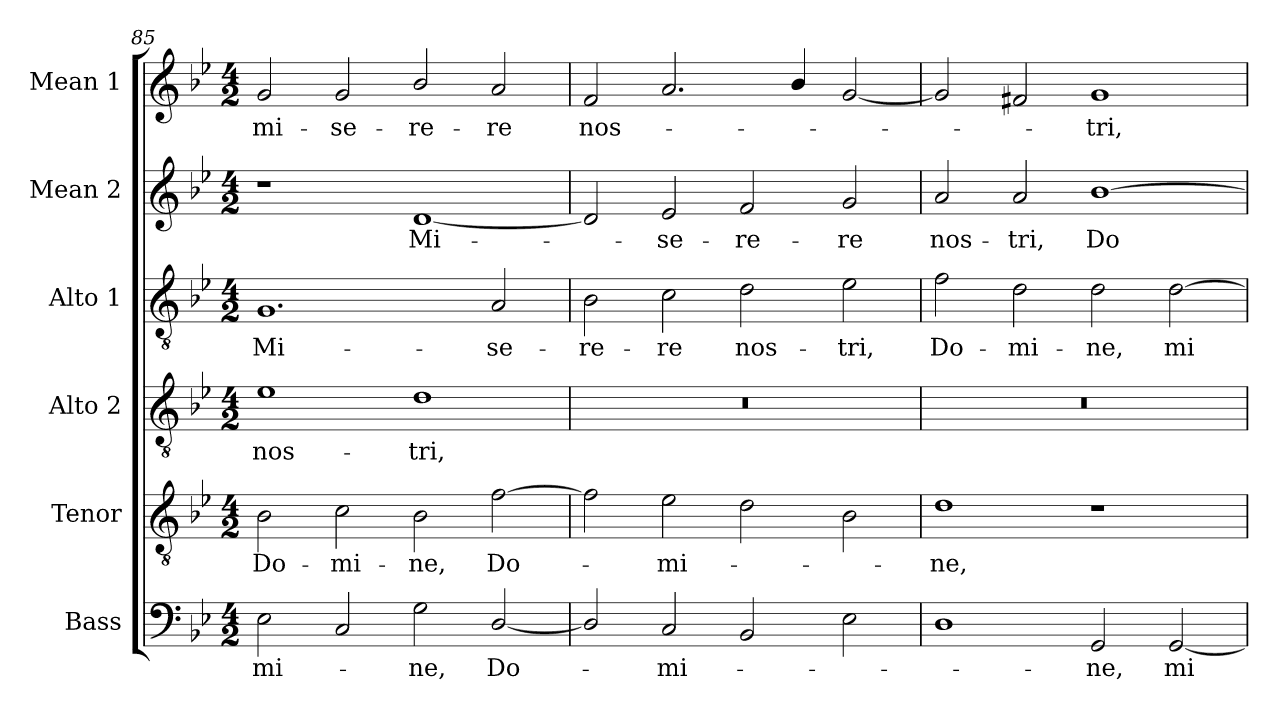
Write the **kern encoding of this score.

**kern	**text	**kern	**text	**kern	**text	**kern	**text	**kern	**text	**kern	**text
*part6	*part6	*part5	*part5	*part4	*part4	*part3	*part3	*part2	*part2	*part1	*part1
*staff6	*staff6	*staff5	*staff5	*staff4	*staff4	*staff3	*staff3	*staff2	*staff2	*staff1	*staff1
*I"Bass	*	*I"Tenor	*	*I"Alto 2	*	*I"Alto 1	*	*I"Mean 2	*	*I"Mean 1	*
*I'B.	*	*I'T.	*	*I'A2.	*	*I'A1	*	*I'M2.	*	*I'M1.	*
*clefF4	*	*clefGv2	*	*clefGv2	*	*clefGv2	*	*clefG2	*	*clefG2	*
*	*	*ITrd7c12	*	*ITrd7c12	*	*ITrd7c12	*	*	*	*	*
*k[b-e-]	*	*k[b-e-]	*	*k[b-e-]	*	*k[b-e-]	*	*k[b-e-]	*	*k[b-e-]	*
*g:	*	*g:	*	*g:	*	*g:	*	*g:	*	*g:	*
*M4/2	*	*M4/2	*	*M4/2	*	*M4/2	*	*M4/2	*	*M4/2	*
=85	=85	=85	=85	=85	=85	=85	=85	=85	=85	=85	=85
!	!LO:LY:b:color=#000000	!	!	!	!	!	!	!	!	!	!
!	!	!	!LO:LY:b:color=#000000	!	!	!	!	!	!	!	!
!	!	!	!	!	!LO:LY:b:color=#000000	!	!	!	!	!	!
!	!	!	!	!	!	!	!LO:LY:b:color=#000000	!	!	!	!
!	!	!	!	!	!	!	!	!	!	!	!LO:LY:b:color=#000000
2E-i\	-mi-	2BB-i\	Do-	1E-i	nos-	1.GGi	Mi-	1r	.	2gi/	mi-
!	!	!	!LO:LY:b:color=#000000	!	!	!	!	!	!	!	!
!	!	!	!	!	!	!	!	!	!	!	!LO:LY:b:color=#000000
2Ci/	.	2Ci\	-mi-	.	.	.	.	.	.	2gi/	-se-
!	!LO:LY:b:color=#000000	!	!	!	!	!	!	!	!	!	!
!	!	!	!LO:LY:b:color=#000000	!	!	!	!	!	!	!	!
!	!	!	!	!	!LO:LY:b:color=#000000	!	!	!	!	!	!
!	!	!	!	!	!	!	!	!	!LO:LY:b:color=#000000	!	!
!	!	!	!	!	!	!	!	!	!	!	!LO:LY:b:color=#000000
2Gi\	-ne,	2BB-i\	-ne,	1Di	-tri,	.	.	[<1di	Mi-	2b-i/	-re-
!	!LO:LY:b:color=#000000	!	!	!	!	!	!	!	!	!	!
!	!	!	!LO:LY:b:color=#000000	!	!	!	!	!	!	!	!
!	!	!	!	!	!	!	!LO:LY:b:color=#000000	!	!	!	!
!	!	!	!	!	!	!	!	!	!	!	!LO:LY:b:color=#000000
[<2Di/	Do-	[>2Fi\	Do-	.	.	2AAi/	-se-	.	.	2ai/	-re
=86	=86	=86	=86	=86	=86	=86	=86	=86	=86	=86	=86
!	!	!	!	!LO:N:vis=1	!	!	!	!	!	!	!
!	!	!	!	!	!	!	!LO:LY:b:color=#000000	!	!	!	!
!	!	!	!	!	!	!	!	!	!	!	!LO:LY:b:color=#000000
2Di/]	.	2Fi\]	.	0r	.	2BB-i\	-re-	2di/]	.	2fi/	nos-
!	!LO:LY:b:color=#000000	!	!	!	!	!	!	!	!	!	!
!	!	!	!LO:LY:b:color=#000000	!	!	!	!	!	!	!	!
!	!	!	!	!	!	!	!LO:LY:b:color=#000000	!	!	!	!
!	!	!	!	!	!	!	!	!	!LO:LY:b:color=#000000	!	!
2Ci/	-mi-	2E-i\	-mi-	.	.	2Ci\	-re	2e-i/	-se-	2.ai/	.
!	!	!	!	!	!	!	!LO:LY:b:color=#000000	!	!	!	!
!	!	!	!	!	!	!	!	!	!LO:LY:b:color=#000000	!	!
2BB-i/	.	2Di\	.	.	.	2Di\	nos-	2fi/	-re-	.	.
.	.	.	.	.	.	.	.	.	.	4b-i/	.
!	!	!	!	!	!	!	!LO:LY:b:color=#000000	!	!	!	!
!	!	!	!	!	!	!	!	!	!LO:LY:b:color=#000000	!	!
2E-i\	.	2BB-i\	.	.	.	2E-i\	-tri,	2gi/	-re	[<2gi/	.
=87	=87	=87	=87	=87	=87	=87	=87	=87	=87	=87	=87
!	!	!	!LO:LY:b:color=#000000	!LO:N:vis=1	!	!	!	!	!	!	!
!	!	!	!	!	!	!	!LO:LY:b:color=#000000	!	!	!	!
!	!	!	!	!	!	!	!	!	!LO:LY:b:color=#000000	!	!
1Di	.	1Di	-ne,	0r	.	2Fi\	Do-	2ai/	nos-	2gi/]	.
!	!	!	!	!	!	!	!LO:LY:b:color=#000000	!	!	!	!
!	!	!	!	!	!	!	!	!	!LO:LY:b:color=#000000	!	!
.	.	.	.	.	.	2Di\	-mi-	2ai/	-tri,	2f#Xi/	.
!	!LO:LY:b:color=#000000	!	!	!	!	!	!	!	!	!	!
!	!	!	!	!	!	!	!LO:LY:b:color=#000000	!	!	!	!
!	!	!	!	!	!	!	!	!	!LO:LY:b:color=#000000	!	!
!	!	!	!	!	!	!	!	!	!	!	!LO:LY:b:color=#000000
2GGi/	-ne,	1r	.	.	.	2Di\	-ne,	[<1b-i	Do-	1gi	-tri,
!	!LO:LY:b:color=#000000	!	!	!	!	!	!	!	!	!	!
!	!	!	!	!	!	!	!LO:LY:b:color=#000000	!	!	!	!
[<2GGi/	mi-	.	.	.	.	[>2Di\	mi-	.	.	.	.
=	=	=	=	=	=	=	=	=	=	=	=
*-	*-	*-	*-	*-	*-	*-	*-	*-	*-	*-	*-
